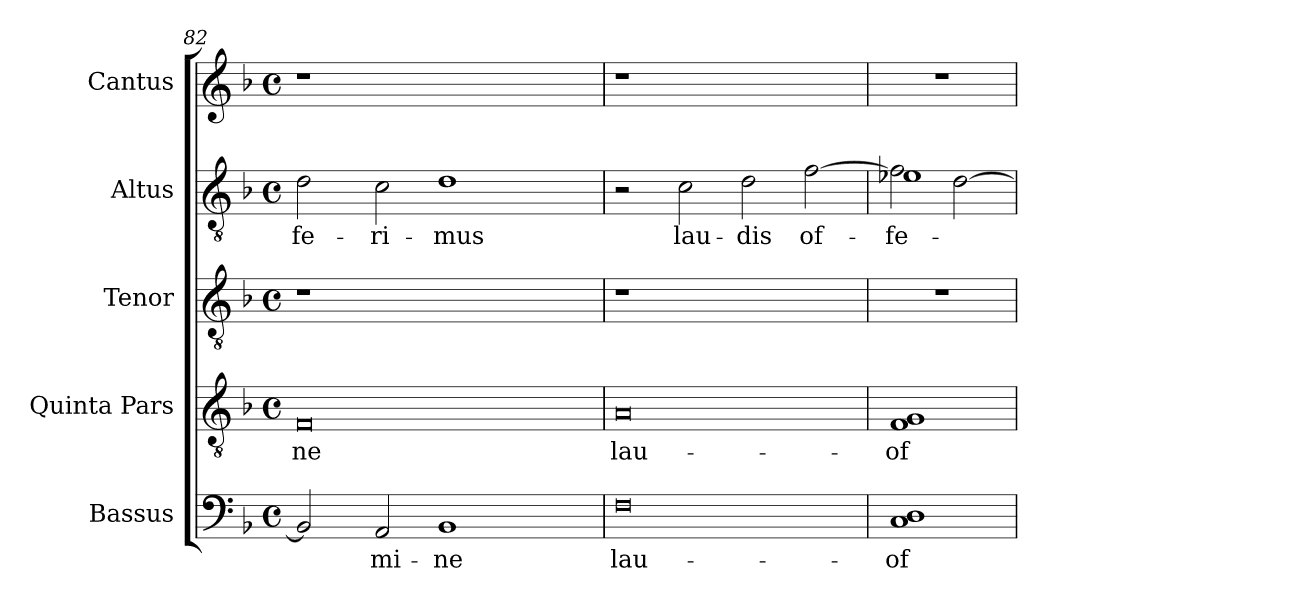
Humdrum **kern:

**kern	**text	**kern	**text	**kern	**kern	**text	**kern
*part5	*part5	*part4	*part4	*part3	*part2	*part2	*part1
*staff5	*staff5	*staff4	*staff4	*staff3	*staff2	*staff2	*staff1
*I"Bassus	*	*I"Quinta Pars	*	*I"Tenor	*I"Altus	*	*I"Cantus
*I'B.	*	*I'Q.P.	*	*I'T.	*I'A.	*	*I'C.
!!LO:PB:g=z
*clefF4	*	*clefGv2	*	*clefGv2	*clefGv2	*	*clefG2
*k[b-]	*	*k[b-]	*	*k[b-]	*k[b-]	*	*k[b-]
*F:	*	*F:	*	*F:	*F:	*	*F:
*M4/4	*	*M4/4	*	*M4/4	*M4/4	*	*M4/4
*met(c)	*	*met(c)	*	*met(c)	*met(c)	*	*met(c)
=82	=82	=82	=82	=82	=82	=82	=82
!	!	!	!LO:LY:b:cj	!	!	!LO:LY:b:cj	!
*^	*	*	*	*	*	*	*
2BB-/]	16.ryy	.	0F	-ne	1r	2d\	-fe-	1r
.	1ryy	.	.	.	.	.	.	.
!	!	!LO:LY:b:cj	!	!	!	!	!LO:LY:b:cj	!
2AA/	.	-mi-	.	.	.	2c\	-ri-	.
!	!	!LO:LY:b:cj	!	!	!	!	!LO:LY:b:cj	!
1BB-	.	-ne	.	.	1ryy	1d	-mus	1ryy
.	2ryy	.	.	.	.	.	.	.
.	4ryy	.	.	.	.	.	.	.
.	8ryy	.	.	.	.	.	.	.
.	32ryy	.	.	.	.	.	.	.
=83	=83	=83	=83	=83	=83	=83	=83	=83
!	!	!LO:LY:b:cj	!	!LO:LY:b:cj	!	!	!	!
*v	*v	*	*	*	*	*	*	*
0F	lau-	0A	lau-	1r	2r	.	1r
!	!	!	!	!	!	!LO:LY:b:cj	!
.	.	.	.	.	2c\	lau-	.
!	!	!	!	!	!	!LO:LY:b:cj	!
.	.	.	.	1ryy	2d\	-dis	1ryy
!	!	!	!	!	!	!LO:LY:b:cj	!
.	.	.	.	.	[>2f\	of-	.
=84	=84	=84	=84	=84	=84	=84	=84
!	!LO:LY:b:cj	!	!LO:LY:b:cj	!	!	!LO:LY:b:cj	!
*	*	*	*	*	*^	*	*
1C 1D	of-	1G 1F	of-	1r	2f\]	1e-X	-fe-	1r
.	.	.	.	.	[>2d\	.	.	.
*	*	*	*	*	*v	*v	*	*
=	=	=	=	=	=	=	=
*-	*-	*-	*-	*-	*-	*-	*-
